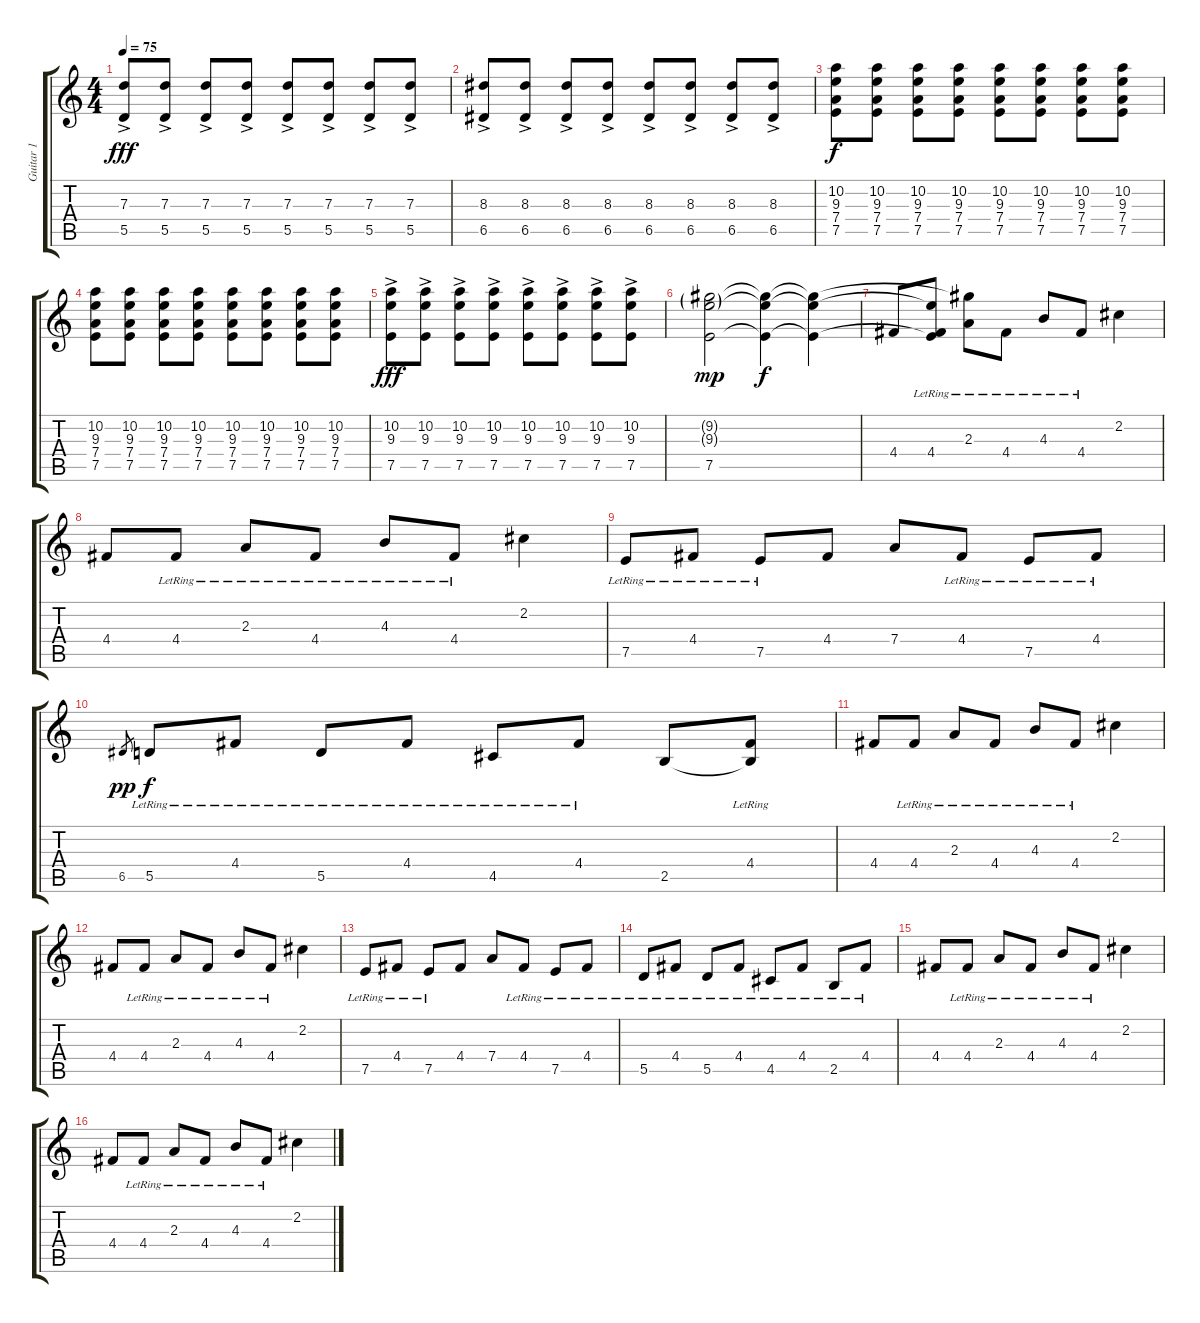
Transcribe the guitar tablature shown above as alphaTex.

\track ("Guitar 1" "Guitar 1") {instrument acousticguitarnylon}
\staff {score tabs}
\tuning (E4 B3 G3 D3 A2 E2) {hide}
\ts (4 4)
\tempo 75
\clef g2
\ks c
(7.3{ac} 5.5).8{dy fff instrument distortionguitar} (7.3{ac} 5.5).8 (7.3{ac} 5.5).8 (7.3{ac} 5.5).8 (7.3{ac} 5.5).8 (7.3{ac} 5.5).8 (7.3{ac} 5.5).8 (7.3{ac} 5.5).8 |
(8.3{ac} 6.5).8 (8.3{ac} 6.5).8 (8.3{ac} 6.5).8 (8.3{ac} 6.5{ac}).8 (8.3{ac} 6.5{ac}).8 (8.3{ac} 6.5{ac}).8 (8.3{ac} 6.5{ac}).8 (8.3{ac} 6.5{ac}).8 |
(10.2 9.3 7.4 7.5).8{dy f} (10.2 9.3 7.4 7.5).8 (10.2 9.3 7.4 7.5).8 (10.2 9.3 7.4 7.5).8 (10.2 9.3 7.4 7.5).8 (10.2 9.3 7.4 7.5).8 (10.2 9.3 7.4 7.5).8 (10.2 9.3 7.4 7.5).8 |
(10.2 9.3 7.4 7.5).8 (10.2 9.3 7.4 7.5).8 (10.2 9.3 7.4 7.5).8 (10.2 9.3 7.4 7.5).8 (10.2 9.3 7.4 7.5).8 (10.2 9.3 7.4 7.5).8 (10.2 9.3 7.4 7.5).8 (10.2 9.3 7.4 7.5).8 |
(10.2 9.3{ac} 7.5).8{dy fff instrument distortionguitar} (10.2 9.3{ac} 7.5).8 (10.2 9.3{ac} 7.5).8 (10.2 9.3{ac} 7.5).8 (10.2 9.3{ac} 7.5).8 (10.2 9.3{ac} 7.5).8 (10.2 9.3{ac} 7.5).8 (10.2 9.3{ac} 7.5).8 |
(9.2{g} 9.3{g} 7.5).2{dy mp} (9.2{t} 9.3{t} 7.5{t}).4{dy f} (9.2{t} 9.3{t} 7.5{t}).4 |
4.4.8{instrument acousticguitarnylon} (9.3{t} 4.4{lr} 7.5{t}).8 (9.2{t} 2.3{lr}).8 4.4{lr}.8 4.3{lr}.8 4.4{lr}.8 2.2.4 |
4.4.8 4.4{lr}.8 2.3{lr}.8 4.4{lr}.8 4.3{lr}.8 4.4{lr}.8 2.2.4 |
7.5{lr}.8 4.4{lr}.8 7.5{lr}.8 4.4.8 7.4.8 4.4{lr}.8 7.5{lr}.8 4.4{lr}.8 |
6.5.8{gr dy pp} 5.5{lr}.8{dy f} 4.4{lr}.8 5.5{lr}.8 4.4{lr}.8 4.5{lr}.8 4.4{lr}.8 2.5.8 (4.4{lr} 2.5{t}).8 |
4.4.8 4.4{lr}.8 2.3{lr}.8 4.4{lr}.8 4.3{lr}.8 4.4{lr}.8 2.2.4 |
4.4.8 4.4{lr}.8 2.3{lr}.8 4.4{lr}.8 4.3{lr}.8 4.4{lr}.8 2.2.4 |
7.5{lr}.8 4.4{lr}.8 7.5{lr}.8 4.4.8 7.4.8 4.4{lr}.8 7.5{lr}.8 4.4{lr}.8 |
5.5{lr}.8 4.4{lr}.8 5.5{lr}.8 4.4{lr}.8 4.5{lr}.8 4.4{lr}.8 2.5{lr}.8 4.4{lr}.8 |
4.4.8 4.4{lr}.8 2.3{lr}.8 4.4{lr}.8 4.3{lr}.8 4.4{lr}.8 2.2.4 |
4.4.8 4.4{lr}.8 2.3{lr}.8 4.4{lr}.8 4.3{lr}.8 4.4{lr}.8 2.2.4
